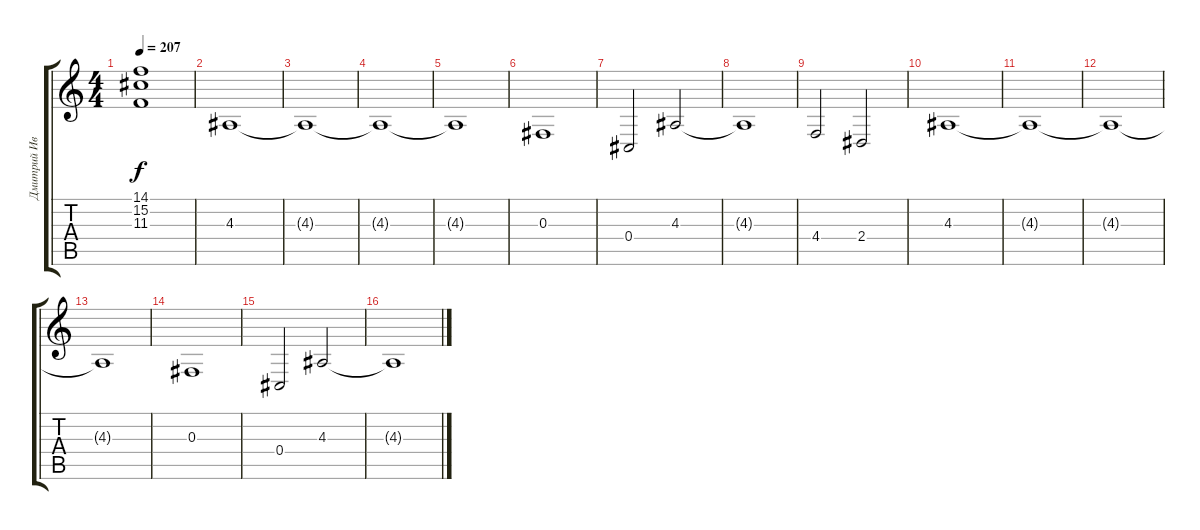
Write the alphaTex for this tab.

\track ("Дмитрий Иванов" "Дмитрий Ив") {instrument frenchhorn}
\staff {score tabs}
\tuning (Eb4 Bb3 Gb3 Db3 Ab2 Eb2) {hide}
\ts (4 4)
\tempo 207
\clef g2
\ks c
(14.1 15.2 11.3).1{dy f} |
4.3.1{volume 9} |
4.3{t}.1 |
4.3{t}.1 |
4.3{t}.1 |
0.3.1 |
0.4.2 4.3.2 |
4.3{t}.1 |
4.4.2 2.4.2 |
4.3.1 |
4.3{t}.1 |
4.3{t}.1 |
4.3{t}.1 |
0.3.1 |
0.4.2 4.3.2 |
4.3{t}.1
